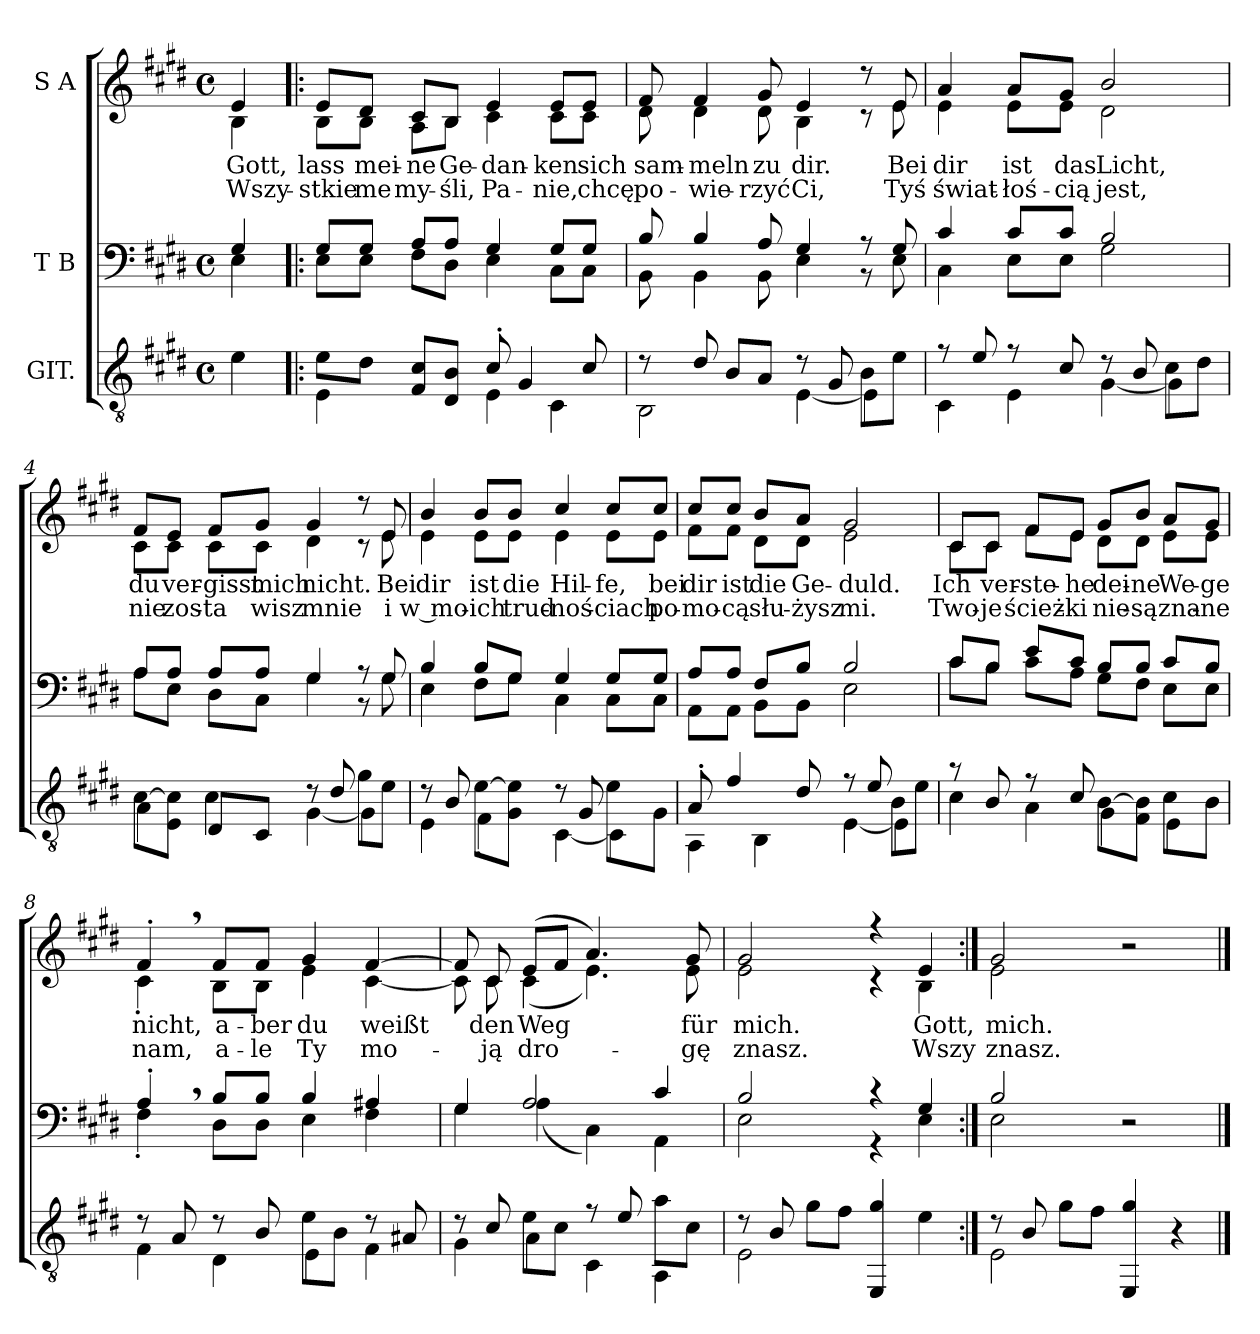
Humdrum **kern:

**kern	**kern	**kern	**text	**text
*part3	*part2	*part1	*part1	*part1
*staff3	*staff2	*staff1	*staff1	*staff1
*I"GIT.	*I"T B	*I"S A	*	*
*stria5	*	*	*	*
*clefGv2	*clefF4	*clefG2	*	*
*k[f#c#g#d#]	*k[f#c#g#d#]	*k[f#c#g#d#]	*	*
*M4/4	*M4/4	*M4/4	*	*
*met(c)	*met(c)	*met(c)	*	*
*MM69	*MM69	*MM69	*	*
=	=	=	=	=
*	*^	*^	*	*
4e	4G#/	4E\	4e/	4B\	Gott,	Wszy-
=1!|:	=1!|:	=1!|:	=1!|:	=1!|:	=1!|:	=1!|:
*^	*	*	*	*	*	*
8e\L	4E	8G#/L	8E\L	8e/L	8B\L	lass	-stkie
8d#\J	.	8G#/J	8E\J	8d#/J	8B\J	mei-	me
8F#/ 8c#/L	4ryy	8A/L	8F#\L	8c#/L	8A\L	-ne	my-
8D#/ 8B/J	.	8A/J	8D#\J	8B/J	8B\J	Ge-	-śli,
8c#'	4E	4G#/	4E\	4e/	4c#\	-dan-	Pa-
4G#	.	.	.	.	.	.	.
.	4C#	8G#/L	8C#\L	8e/L	8c#\L	-ken	-nie,
8c#	.	8G#/J	8C#\J	8e/J	8c#\J	sich	chcę
=2	=2	=2	=2	=2	=2	=2	=2
8r	2BB	8B/	8BB\	8f#/	8d#\	sam-	po-
8d#	.	4B/	4BB\	4f#/	4d#\	-meln	-wie-
8B/L	.	.	.	.	.	.	.
8A/J	.	8A/	8BB\	8g#/	8d#\	zu	-rzyć
8r	[4E	4G#/	4E\	4e/	4B\	dir.	Ci,
8G#	.	.	.	.	.	.	.
8B\L	4E]	8r	8r	8r	8r	.	.
8e\J	.	8G#/	8E\	8e/	8e\	Bei	Tyś
=3	=3	=3	=3	=3	=3	=3	=3
8r	4C#	4c#/	4C#\	4a/	4e\	dir	świat-
8e	.	.	.	.	.	.	.
8r	4E	8c#/L	8E\L	8a/L	8e\L	ist	-łoś-
8c#	.	8c#/J	8E\J	8g#/J	8e\J	das	-cią
8r	[4G#	2B/	2G#\	2b/	2d#\	Licht,	jest,
8B	.	.	.	.	.	.	.
8c#\L	4G#]	.	.	.	.	.	.
8d#\J	.	.	.	.	.	.	.
=4	=4	=4	=4	=4	=4	=4	=4
[8c#\L	4A'	8A/L	8A\L	8f#/L	8c#\L	du	nie
8E\ 8c#]\J	.	8A/J	8E\J	8e/J	8c#\J	ver-	zos-
8D#/L	4c#	8A/L	8D#\L	8f#/L	8c#\L	-gisst	-ta
8C#/J	.	8A/J	8C#\J	8g#/J	8c#\J	mich	wisz
8r	[4G#	4G#/	4G#\	4g#/	4d#\	nicht.	mnie
8d#	.	.	.	.	.	.	.
8g#\L	4G#]	8r	8r	8r	8r	.	.
8e\J	.	8G#/	8G#\	8e/	8e\	Bei	i
=5	=5	=5	=5	=5	=5	=5	=5
8r	4E	4B/	4E\	4b/	4e\	dir	w mo-
8B	.	.	.	.	.	.	.
[8e\L	4F#'	8B/L	8F#\L	8b/L	8e\L	ist	-ich
8G#\ 8e]\J	.	8G#/J	8G#\J	8b/J	8e\J	die	trud-
8r	[4C#	4G#/	4C#\	4cc#/	4e\	Hil-	-noś-
8G#	.	.	.	.	.	.	.
8e\L	4C#]	8G#/L	8C#\L	8cc#/L	8e\L	-fe,	-ciach
8G#\J	.	8G#/J	8C#\J	8cc#/J	8e\J	bei	po-
=6	=6	=6	=6	=6	=6	=6	=6
8A'	4AA	8A/L	8AA\L	8cc#/L	8f#\L	dir	-mo-
4f#	.	8A/J	8AA\J	8cc#/J	8f#\J	ist	-cą
.	4BB	8F#/L	8BB\L	8b/L	8d#\L	die	słu-
8d#	.	8B/J	8BB\J	8a/J	8d#\J	Ge-	-żysz
8r	[4E	2B/	2E\	2g#/	2e\	-duld.	mi.
8e	.	.	.	.	.	.	.
8B\L	4E]	.	.	.	.	.	.
8e\J	.	.	.	.	.	.	.
=7	=7	=7	=7	=7	=7	=7	=7
8r	4c#	8c#/L	8c#\L	8c#/L	8c#\L	Ich	Two-
8B	.	8B/J	8B\J	8c#/J	8c#\J	ver-	-je
8r	4A	8e/L	8c#\L	8f#/L	8f#\L	-ste-	ścież-
8c#	.	8c#/J	8A\J	8e/J	8e\J	-he	-ki
[8B\L	4G#'	8B/L	8G#\L	8g#/L	8d#\L	dei-	nie-
8F#\ 8B]\J	.	8B/J	8F#\J	8b/J	8d#\J	-ne	-są
8c#\L	4E	8c#/L	8E\L	8a/L	8e\L	We-	zna-
8B\J	.	8B/J	8E\J	8g#/J	8e\J	-ge	-ne
=8	=8	=8	=8	=8	=8	=8	=8
8r	4F#	4A',/	4F#'\	4f#',/	4c#'\	nicht,	nam,
8A	.	.	.	.	.	.	.
8r	4D#	8B/L	8D#\L	8f#/L	8B\L	a-	a-
8B	.	8B/J	8D#\J	8f#/J	8B\J	-ber	-le
8e\L	4E	4B/	4E\	4g#/	4e\	du	Ty
8B\J	.	.	.	.	.	.	.
8r	4F#	4A#X/	4F#\	[4f#/	[4c#\	weißt	mo-
8A#X	.	.	.	.	.	.	.
=9	=9	=9	=9	=9	=9	=9	=9
8r	4G#	4G#/	4G#\	8f#/]	8c#\]	.	.
8c#	.	.	.	8c#/	8c#\	den	-ją
8e\L	4A	2A/	(4A\	(8e/L	(4c#\	Weg	dro-
8c#\J	.	.	.	8f#/J	.	.	.
8r	4C#	.	4C#\)	4.a/)	4.e\)	.	.
8e	.	.	.	.	.	.	.
8a\L	4AA	4c#/	4AA\	.	.	.	.
8c#\J	.	.	.	8g#/	8e\	für	-gę
=10	=10	=10	=10	=10	=10	=10	=10
8r	2E	2B/	2E\	2g#/	2e\	mich.	znasz.
8B	.	.	.	.	.	.	.
8g#\L	.	.	.	.	.	.	.
8f#\J	.	.	.	.	.	.	.
4EE 4g#	2ryy	4r	4r	4r	4r	.	.
4e	.	4G#/	4E\	4e/	4B\	Gott,	Wszy
=11:|!	=11:|!	=11:|!	=11:|!	=11:|!	=11:|!	=11:|!	=11:|!
8r	2E	2B/	2E\	2g#/	2e\	mich.	znasz.
8B	.	.	.	.	.	.	.
8g#\L	.	.	.	.	.	.	.
8f#\J	.	.	.	.	.	.	.
4EE 4g#	2ryy	2r	2ryy	2r	2ryy	.	.
4r	.	.	.	.	.	.	.
*v	*v	*	*	*v	*v	*	*
*	*v	*v	*	*	*
==	==	==	==	==
*-	*-	*-	*-	*-
